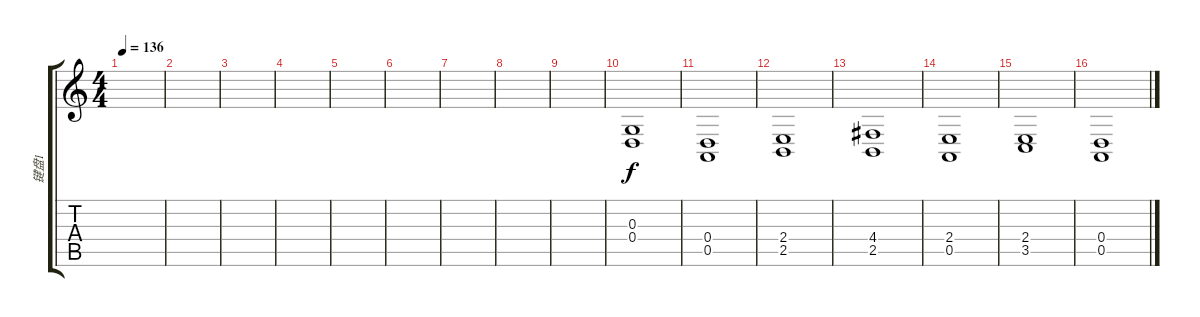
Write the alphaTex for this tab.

\track ("键盘1" "键盘1") {instrument stringensemble1}
\staff {score tabs}
\tuning (E4 B3 G3 D3 A2 E2) {hide}
\ts (4 4)
\tempo 136
\clef g2
\ks c
|
|
|
|
|
|
|
|
|
(0.3 0.4).1 |
(0.4 0.5).1 |
(2.4 2.5).1 |
(4.4 2.5).1 |
(2.4 0.5).1 |
(2.4 3.5).1 |
(0.4 0.5).1
